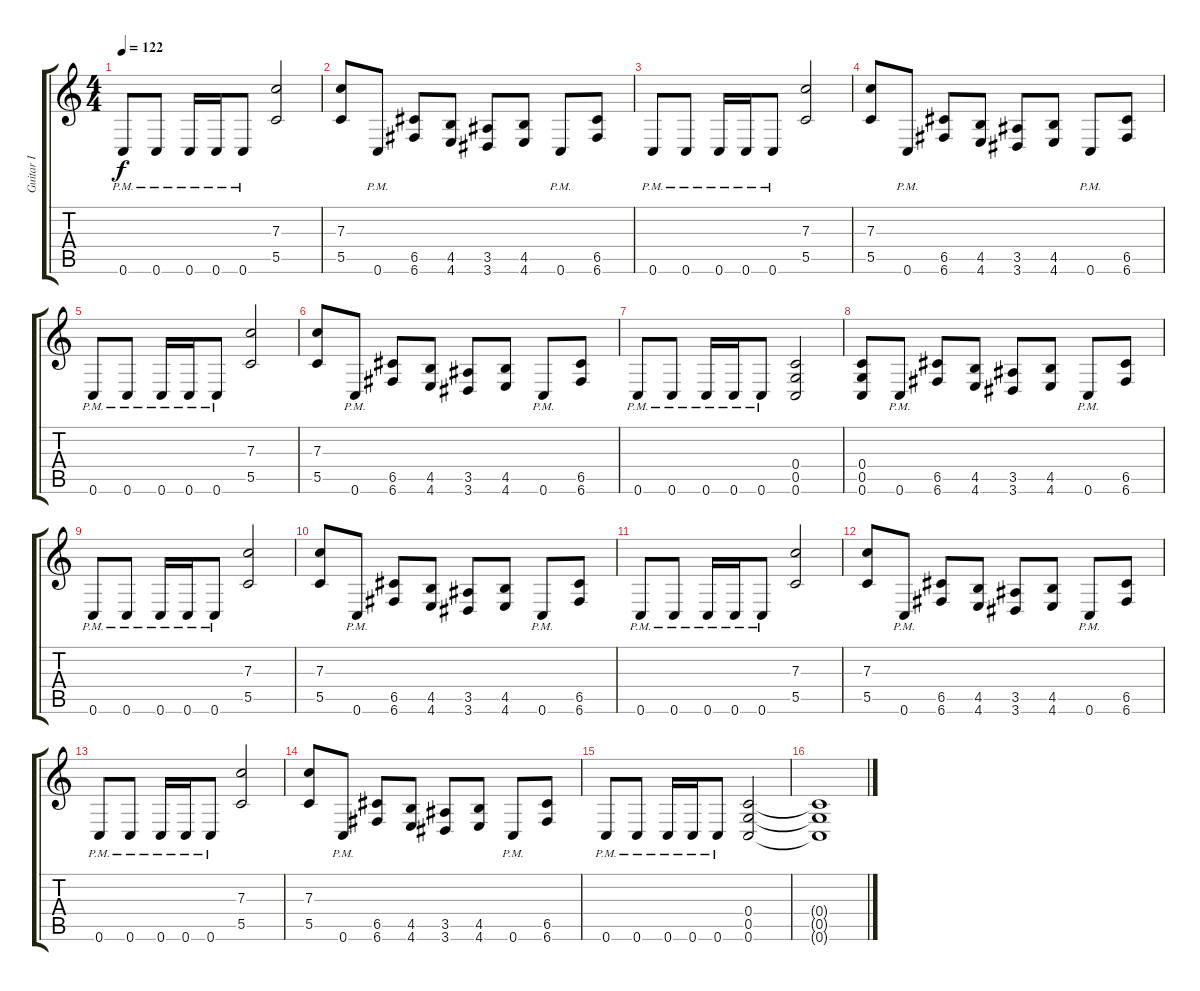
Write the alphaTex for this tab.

\track ("Guitar I" "Guitar I") {instrument distortionguitar}
\staff {score tabs}
\tuning (D4 A3 F3 C3 G2 C2) {hide}
\ts (4 4)
\section ("" "")
\tempo 122
\clef g2
\ks c
0.6{pm}.8{dy f instrument distortionguitar} 0.6{pm}.8 0.6{pm}.16 0.6{pm}.16 0.6{pm}.8 (7.3 5.5).2 |
(7.3 5.5).8 0.6{pm}.8 (6.5 6.6).8 (4.5 4.6).8 (3.5 3.6).8 (4.5 4.6).8 0.6{pm}.8 (6.5 6.6).8 |
0.6{pm}.8 0.6{pm}.8 0.6{pm}.16 0.6{pm}.16 0.6{pm}.8 (7.3 5.5).2 |
(7.3 5.5).8 0.6{pm}.8 (6.5 6.6).8 (4.5 4.6).8 (3.5 3.6).8 (4.5 4.6).8 0.6{pm}.8 (6.5 6.6).8 |
0.6{pm}.8 0.6{pm}.8 0.6{pm}.16 0.6{pm}.16 0.6{pm}.8 (7.3 5.5).2 |
(7.3 5.5).8 0.6{pm}.8 (6.5 6.6).8 (4.5 4.6).8 (3.5 3.6).8 (4.5 4.6).8 0.6{pm}.8 (6.5 6.6).8 |
0.6{pm}.8 0.6{pm}.8 0.6{pm}.16 0.6{pm}.16 0.6{pm}.8 (0.4 0.5 0.6).2 |
(0.4 0.5 0.6).8 0.6{pm}.8 (6.5 6.6).8 (4.5 4.6).8 (3.5 3.6).8 (4.5 4.6).8 0.6{pm}.8 (6.5 6.6).8 |
0.6{pm}.8 0.6{pm}.8 0.6{pm}.16 0.6{pm}.16 0.6{pm}.8 (7.3 5.5).2 |
(7.3 5.5).8 0.6{pm}.8 (6.5 6.6).8 (4.5 4.6).8 (3.5 3.6).8 (4.5 4.6).8 0.6{pm}.8 (6.5 6.6).8 |
0.6{pm}.8 0.6{pm}.8 0.6{pm}.16 0.6{pm}.16 0.6{pm}.8 (7.3 5.5).2 |
(7.3 5.5).8 0.6{pm}.8 (6.5 6.6).8 (4.5 4.6).8 (3.5 3.6).8 (4.5 4.6).8 0.6{pm}.8 (6.5 6.6).8 |
0.6{pm}.8 0.6{pm}.8 0.6{pm}.16 0.6{pm}.16 0.6{pm}.8 (7.3 5.5).2 |
(7.3 5.5).8 0.6{pm}.8 (6.5 6.6).8 (4.5 4.6).8 (3.5 3.6).8 (4.5 4.6).8 0.6{pm}.8 (6.5 6.6).8 |
0.6{pm}.8 0.6{pm}.8 0.6{pm}.16 0.6{pm}.16 0.6{pm}.8 (0.4 0.5 0.6).2 |
(0.4{t} 0.5{t} 0.6{t}).1
